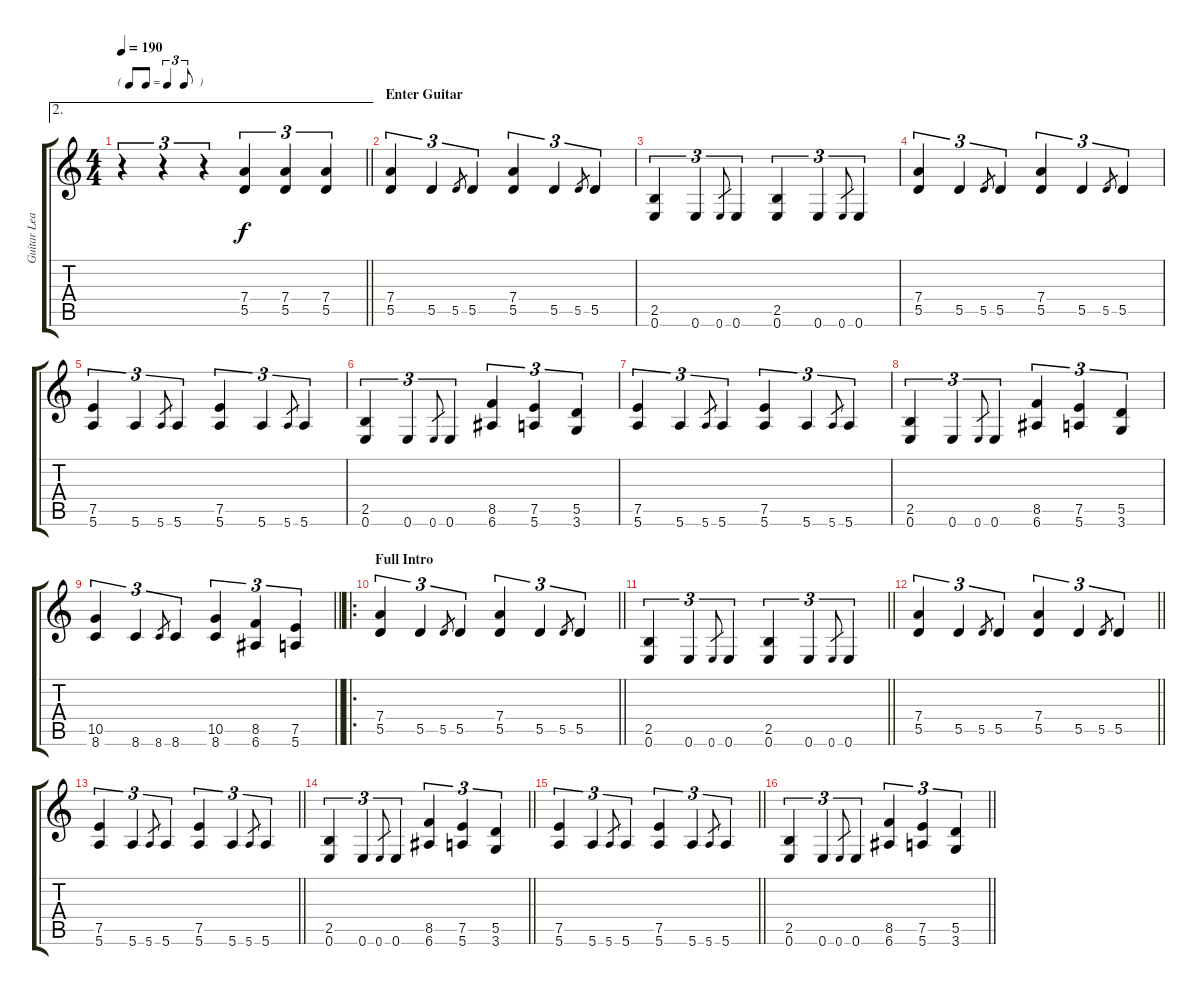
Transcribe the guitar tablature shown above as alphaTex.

\track ("Guitar Lead" "Guitar Lea") {instrument distortionguitar}
\staff {score tabs}
\tuning (E4 B3 G3 D3 A2 E2) {hide}
\ae 2
\ts (4 4)
\tf triplet8th
\tempo 190
\clef g2
\barLineRight lightlight
\ks c
r.4{tu (3 2) dy f} r.4{tu (3 2)} r.4{tu (3 2)} (7.4 5.5).4{tu (3 2)} (7.4 5.5).4{tu (3 2)} (7.4 5.5).4{tu (3 2)} |
\section ("" "Enter Guitar")
(7.4 5.5).4{tu (3 2)} 5.5.4{tu (3 2)} 5.5.8{gr} 5.5.4{tu (3 2)} (7.4 5.5).4{tu (3 2)} 5.5.4{tu (3 2)} 5.5.8{gr} 5.5.4{tu (3 2)} |
(2.5 0.6).4{tu (3 2)} 0.6.4{tu (3 2)} 0.6.8{gr} 0.6.4{tu (3 2)} (2.5 0.6).4{tu (3 2)} 0.6.4{tu (3 2)} 0.6.8{gr} 0.6.4{tu (3 2)} |
(7.4 5.5).4{tu (3 2)} 5.5.4{tu (3 2)} 5.5.8{gr} 5.5.4{tu (3 2)} (7.4 5.5).4{tu (3 2)} 5.5.4{tu (3 2)} 5.5.8{gr} 5.5.4{tu (3 2)} |
(7.5 5.6).4{tu (3 2)} 5.6.4{tu (3 2)} 5.6.8{gr} 5.6.4{tu (3 2)} (7.5 5.6).4{tu (3 2)} 5.6.4{tu (3 2)} 5.6.8{gr} 5.6.4{tu (3 2)} |
(2.5 0.6).4{tu (3 2)} 0.6.4{tu (3 2)} 0.6.8{gr} 0.6.4{tu (3 2)} (8.5 6.6).4{tu (3 2)} (7.5 5.6).4{tu (3 2)} (5.5 3.6).4{tu (3 2)} |
(7.5 5.6).4{tu (3 2)} 5.6.4{tu (3 2)} 5.6.8{gr} 5.6.4{tu (3 2)} (7.5 5.6).4{tu (3 2)} 5.6.4{tu (3 2)} 5.6.8{gr} 5.6.4{tu (3 2)} |
(2.5 0.6).4{tu (3 2)} 0.6.4{tu (3 2)} 0.6.8{gr} 0.6.4{tu (3 2)} (8.5 6.6).4{tu (3 2)} (7.5 5.6).4{tu (3 2)} (5.5 3.6).4{tu (3 2)} |
\barLineRight lightlight
(10.5 8.6).4{tu (3 2)} 8.6.4{tu (3 2)} 8.6.8{gr} 8.6.4{tu (3 2)} (10.5 8.6).4{tu (3 2)} (8.5 6.6).4{tu (3 2)} (7.5 5.6).4{tu (3 2)} |
\ro
\section ("" "Full Intro")
\barLineRight lightlight
(7.4 5.5).4{tu (3 2)} 5.5.4{tu (3 2)} 5.5.8{gr} 5.5.4{tu (3 2)} (7.4 5.5).4{tu (3 2)} 5.5.4{tu (3 2)} 5.5.8{gr} 5.5.4{tu (3 2)} |
\barLineRight lightlight
(2.5 0.6).4{tu (3 2)} 0.6.4{tu (3 2)} 0.6.8{gr} 0.6.4{tu (3 2)} (2.5 0.6).4{tu (3 2)} 0.6.4{tu (3 2)} 0.6.8{gr} 0.6.4{tu (3 2)} |
\barLineRight lightlight
(7.4 5.5).4{tu (3 2)} 5.5.4{tu (3 2)} 5.5.8{gr} 5.5.4{tu (3 2)} (7.4 5.5).4{tu (3 2)} 5.5.4{tu (3 2)} 5.5.8{gr} 5.5.4{tu (3 2)} |
\barLineRight lightlight
(7.5 5.6).4{tu (3 2)} 5.6.4{tu (3 2)} 5.6.8{gr} 5.6.4{tu (3 2)} (7.5 5.6).4{tu (3 2)} 5.6.4{tu (3 2)} 5.6.8{gr} 5.6.4{tu (3 2)} |
\barLineRight lightlight
(2.5 0.6).4{tu (3 2)} 0.6.4{tu (3 2)} 0.6.8{gr} 0.6.4{tu (3 2)} (8.5 6.6).4{tu (3 2)} (7.5 5.6).4{tu (3 2)} (5.5 3.6).4{tu (3 2)} |
\barLineRight lightlight
(7.5 5.6).4{tu (3 2)} 5.6.4{tu (3 2)} 5.6.8{gr} 5.6.4{tu (3 2)} (7.5 5.6).4{tu (3 2)} 5.6.4{tu (3 2)} 5.6.8{gr} 5.6.4{tu (3 2)} |
\barLineRight lightlight
(2.5 0.6).4{tu (3 2)} 0.6.4{tu (3 2)} 0.6.8{gr} 0.6.4{tu (3 2)} (8.5 6.6).4{tu (3 2)} (7.5 5.6).4{tu (3 2)} (5.5 3.6).4{tu (3 2)}
